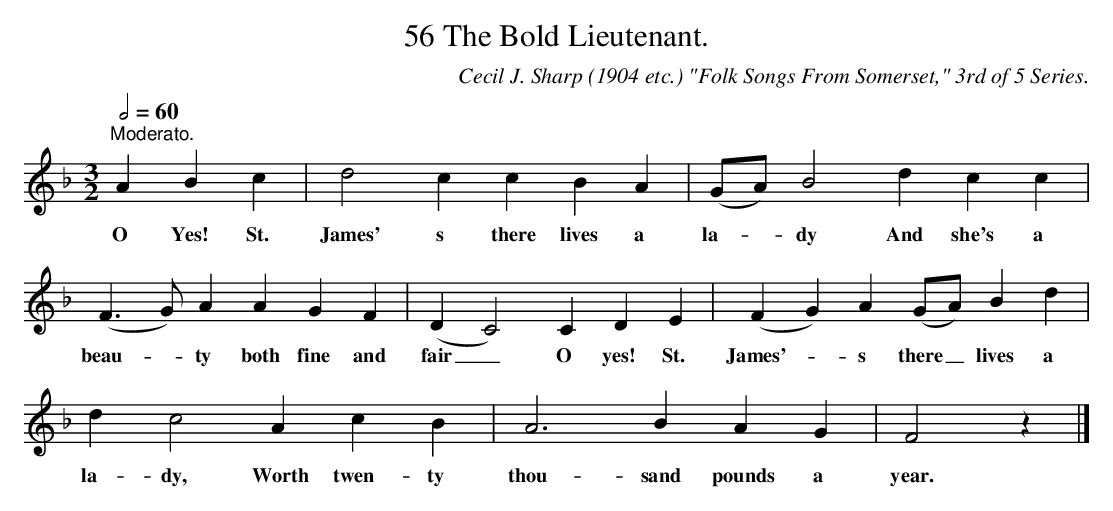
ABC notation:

X:1
T:56 The Bold Lieutenant.
C:Cecil J. Sharp (1904 etc.) "Folk Songs From Somerset," 3rd of 5 Series.
L:1/4
Q:1/2=60
M:3/2
K:F
"^Moderato." A B c | d2 c c B A | (G/A/) B2 d c c |$ (F3/2 G/) A A G F | (D C2) C D E |
w: O Yes! St.|James' s there lives a|la- * dy And she's a|beau- * ty both fine and|fair _ O yes! St.|
(F G) A (G/A/) B d |$ d c2 A c B | A3 B A G | F2 z |]
w: James'- * s there _ lives a|la- dy, Worth twen- ty|thou- sand pounds a|year.|
